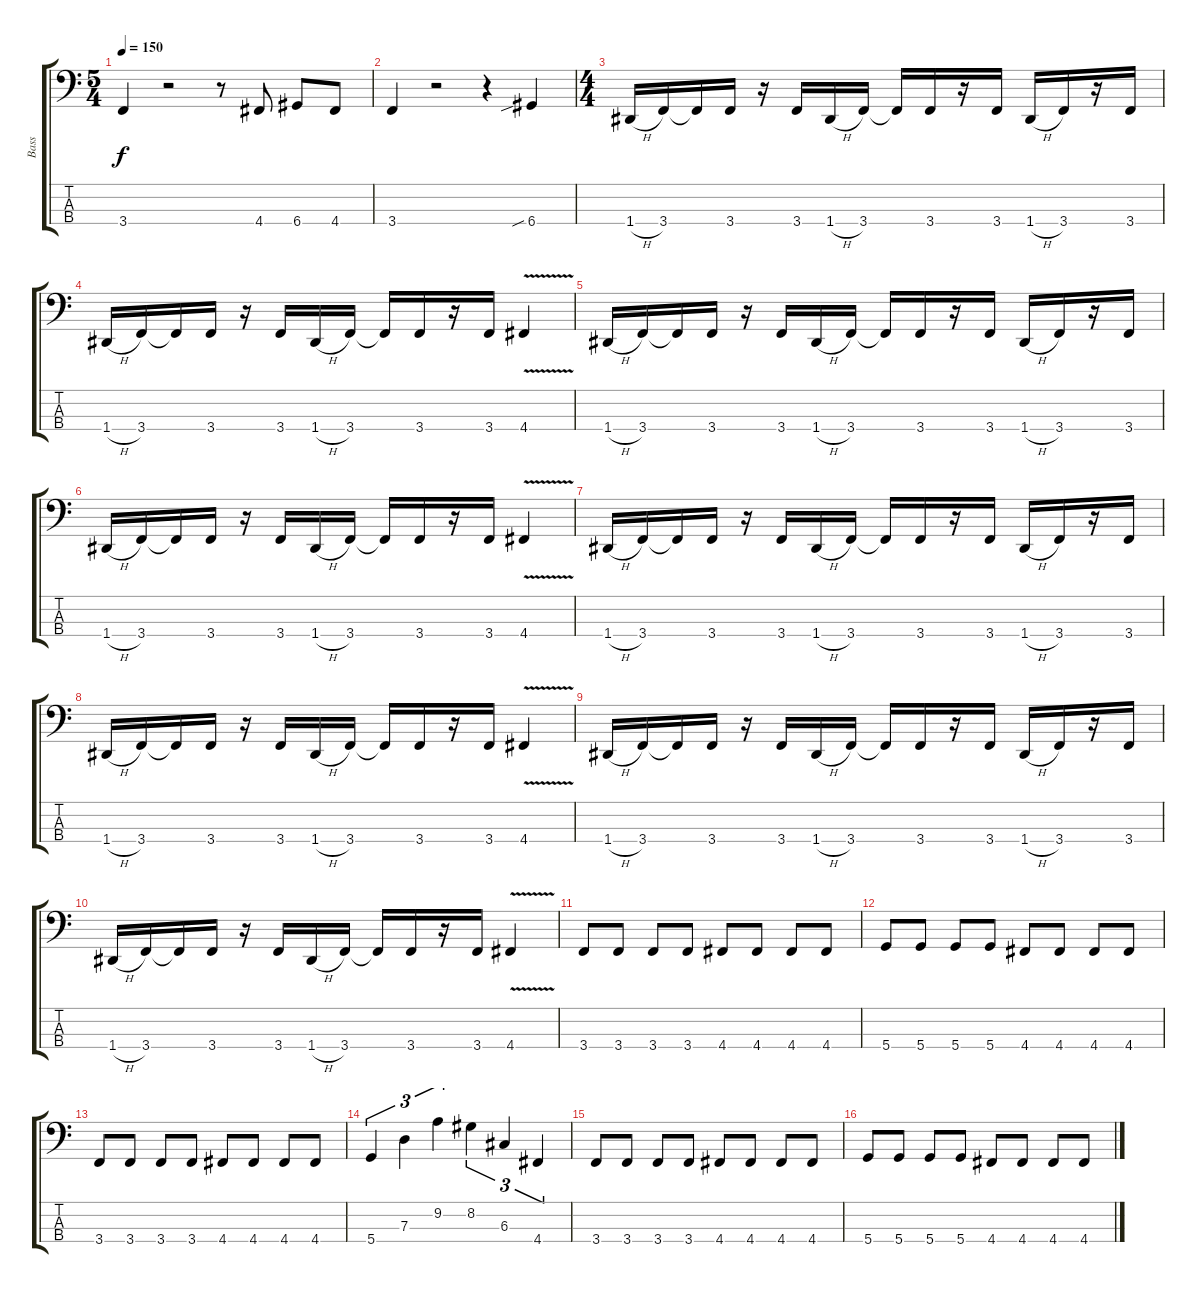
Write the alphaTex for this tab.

\track ("Bass" "Bass") {instrument electricbassfinger}
\staff {score tabs}
\tuning (F2 C2 G1 D1) {hide}
\ts (5 4)
\tempo 150
\clef f4
\ks c
3.4.4{dy f} r.2 r.8 4.4.8 6.4.8 4.4.8 |
3.4.4 r.2 r.4 6.4{sib}.4 |
\ts (4 4)
1.4{h}.16 3.4.16 3.4{t}.16 3.4.16 r.16 3.4.16 1.4{h}.16 3.4.16 3.4{t}.16 3.4.16 r.16 3.4.16 1.4{h}.16 3.4.16 r.16 3.4.16 |
1.4{h}.16 3.4.16 3.4{t}.16 3.4.16 r.16 3.4.16 1.4{h}.16 3.4.16 3.4{t}.16 3.4.16 r.16 3.4.16 4.4{v}.4 |
1.4{h}.16 3.4.16 3.4{t}.16 3.4.16 r.16 3.4.16 1.4{h}.16 3.4.16 3.4{t}.16 3.4.16 r.16 3.4.16 1.4{h}.16 3.4.16 r.16 3.4.16 |
1.4{h}.16 3.4.16 3.4{t}.16 3.4.16 r.16 3.4.16 1.4{h}.16 3.4.16 3.4{t}.16 3.4.16 r.16 3.4.16 4.4{v}.4 |
1.4{h}.16 3.4.16 3.4{t}.16 3.4.16 r.16 3.4.16 1.4{h}.16 3.4.16 3.4{t}.16 3.4.16 r.16 3.4.16 1.4{h}.16 3.4.16 r.16 3.4.16 |
1.4{h}.16 3.4.16 3.4{t}.16 3.4.16 r.16 3.4.16 1.4{h}.16 3.4.16 3.4{t}.16 3.4.16 r.16 3.4.16 4.4{v}.4 |
1.4{h}.16 3.4.16 3.4{t}.16 3.4.16 r.16 3.4.16 1.4{h}.16 3.4.16 3.4{t}.16 3.4.16 r.16 3.4.16 1.4{h}.16 3.4.16 r.16 3.4.16 |
1.4{h}.16 3.4.16 3.4{t}.16 3.4.16 r.16 3.4.16 1.4{h}.16 3.4.16 3.4{t}.16 3.4.16 r.16 3.4.16 4.4{v}.4 |
3.4.8 3.4.8 3.4.8 3.4.8 4.4.8 4.4.8 4.4.8 4.4.8 |
5.4.8 5.4.8 5.4.8 5.4.8 4.4.8 4.4.8 4.4.8 4.4.8 |
3.4.8 3.4.8 3.4.8 3.4.8 4.4.8 4.4.8 4.4.8 4.4.8 |
5.4.4{tu (3 2)} 7.3.4{tu (3 2)} 9.2.4{tu (3 2)} 8.2.4{tu (3 2)} 6.3.4{tu (3 2)} 4.4.4{tu (3 2)} |
3.4.8 3.4.8 3.4.8 3.4.8 4.4.8 4.4.8 4.4.8 4.4.8 |
5.4.8 5.4.8 5.4.8 5.4.8 4.4.8 4.4.8 4.4.8 4.4.8
